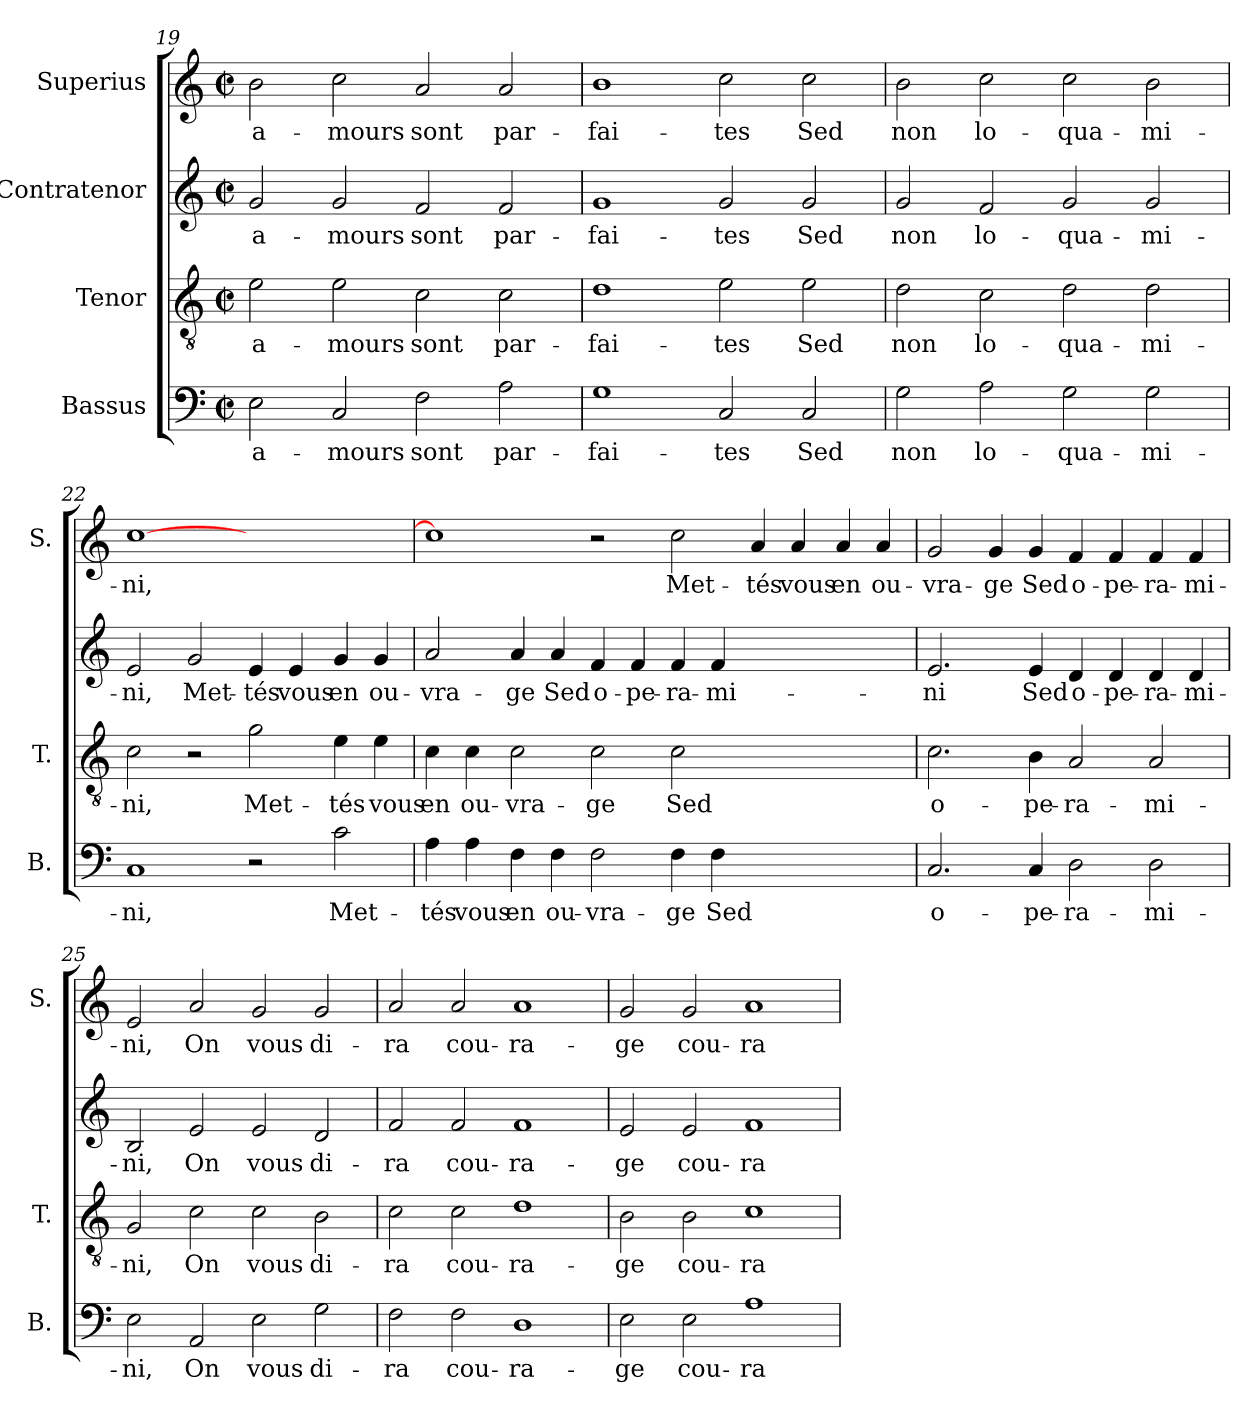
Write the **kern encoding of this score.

**kern	**text	**kern	**text	**kern	**text	**kern	**text
*part4	*part4	*part3	*part3	*part2	*part2	*part1	*part1
*staff4	*staff4	*staff3	*staff3	*staff2	*staff2	*staff1	*staff1
*I"Bassus	*	*I"Tenor	*	*I"Contratenor	*	*I"Superius	*
*I'B.	*	*I'T.	*	*	*	*I'S.	*
*clefF4	*	*clefGv2	*	*clefG2	*	*clefG2	*
*k[]	*	*k[]	*	*k[]	*	*k[]	*
*C:	*	*C:	*	*C:	*	*C:	*
*M2/2	*	*M2/2	*	*M2/2	*	*M2/2	*
*met(c|)	*	*met(c|)	*	*met(c|)	*	*met(c|)	*
=19	=19	=19	=19	=19	=19	=19	=19
2E\	a-	2e\	a-	2g/	a-	2b\	a-
2C/	-mours	2e\	-mours	2g/	-mours	2cc\	-mours
2F\	sont	2c\	sont	2f/	sont	2a/	sont
2A\	par-	2c\	par-	2f/	par-	2a/	par-
=20	=20	=20	=20	=20	=20	=20	=20
1G\	-fai-	1d\	-fai-	1g/	-fai-	1b\	-fai-
2C/	-tes	2e\	-tes	2g/	-tes	2cc\	-tes
2C/	Sed	2e\	Sed	2g/	Sed	2cc\	Sed
=21	=21	=21	=21	=21	=21	=21	=21
2G\	non	2d\	non	2g/	non	2b\	non
2A\	lo-	2c\	lo-	2f/	lo-	2cc\	lo-
2G\	-qua-	2d\	-qua-	2g/	-qua-	2cc\	-qua-
2G\	-mi-	2d\	-mi-	2g/	-mi-	2b\	-mi-
=22	=22	=22	=22	=22	=22	=22	=22
1C/	-ni,	2c\	-ni,	2e/	-ni,	[1cc\	-ni,
.	.	2r	.	2g/	Met-	.	.
2r	.	2g\	Met-	4e/	-tés	1ryy	.
.	.	.	.	4e/	vous	.	.
2c\	Met-	4e\	-tés	4g/	en	.	.
.	.	4e\	vous	4g/	ou-	.	.
=23	=23	=23	=23	=23	=23	=23	=23
4A\	-tés	4c\	en	2a/	-vra-	1cc\]	.
4A\	vous	4c\	ou-	.	.	.	.
4F\	en	2c\	-vra-	4a/	-ge	.	.
4F\	ou-	.	.	4a/	Sed	.	.
2F\	-vra-	2c\	-ge	4f/	o-	2r	.
.	.	.	.	4f/	-pe-	.	.
4F\	-ge	2c\	Sed	4f/	-ra-	2cc\	Met-
4F\	Sed	.	.	4f/	-mi-	.	.
1ryy	.	1ryy	.	1ryy	.	4a/	-tés
.	.	.	.	.	.	4a/	vous
.	.	.	.	.	.	4a/	en
.	.	.	.	.	.	4a/	ou-
!!LO:LB:g=z
=24	=24	=24	=24	=24	=24	=24	=24
2.C/	o-	2.c\	o-	2.e/	-ni	2g/	-vra-
.	.	.	.	.	.	4g/	-ge
4C/	-pe-	4B\	-pe-	4e/	Sed	4g/	Sed
2D\	-ra-	2A/	-ra-	4d/	o-	4f/	o-
.	.	.	.	4d/	-pe-	4f/	-pe-
2D\	-mi-	2A/	-mi-	4d/	-ra-	4f/	-ra-
.	.	.	.	4d/	-mi-	4f/	-mi-
=25	=25	=25	=25	=25	=25	=25	=25
2E\	-ni,	2G/	-ni,	2B/	-ni,	2e/	-ni,
2AA/	On	2c\	On	2e/	On	2a/	On
2E\	vous	2c\	vous	2e/	vous	2g/	vous
2G\	di-	2B\	di-	2d/	di-	2g/	di-
=26	=26	=26	=26	=26	=26	=26	=26
2F\	-ra	2c\	-ra	2f/	-ra	2a/	-ra
2F\	cou-	2c\	cou-	2f/	cou-	2a/	cou-
1D\	-ra-	1d\	-ra-	1f/	-ra-	1a/	-ra-
=27	=27	=27	=27	=27	=27	=27	=27
2E\	-ge	2B\	-ge	2e/	-ge	2g/	-ge
2E\	cou-	2B\	cou-	2e/	cou-	2g/	cou-
1A\	-ra-	1c\	-ra-	1f/	-ra-	1a/	-ra-
=	=	=	=	=	=	=	=
*-	*-	*-	*-	*-	*-	*-	*-
